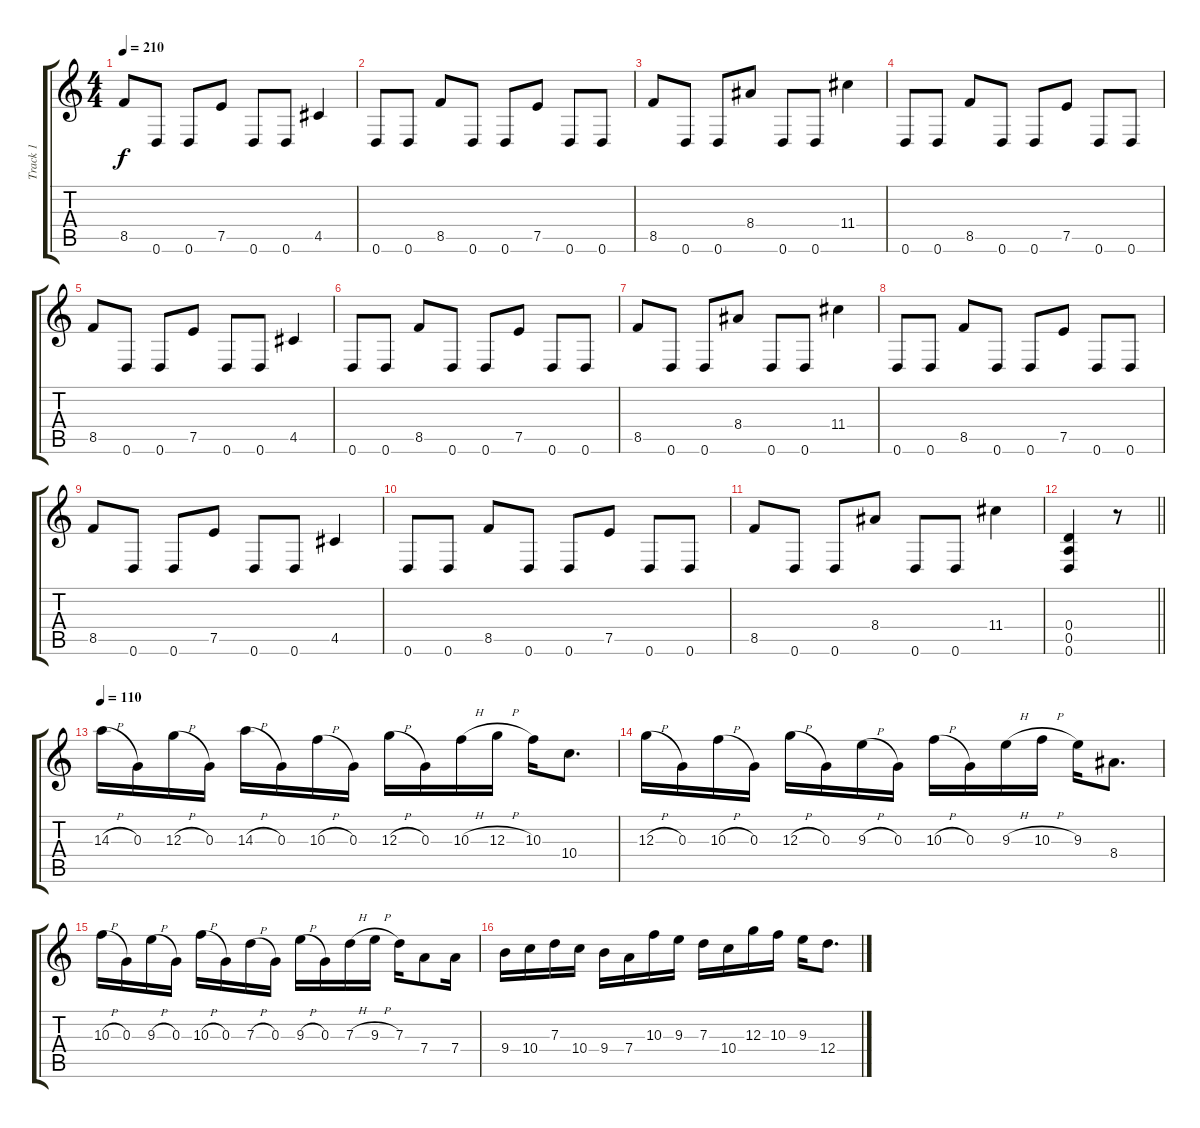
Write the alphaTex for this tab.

\track ("Track 1" "Track 1") {instrument distortionguitar}
\staff {score tabs}
\tuning (E4 B3 G3 D3 A2 D2) {hide}
\ts (4 4)
\tempo 210
\clef g2
\ks c
8.5.8{dy f} 0.6.8 0.6.8 7.5.8 0.6.8 0.6.8 4.5.4 |
0.6.8 0.6.8 8.5.8 0.6.8 0.6.8 7.5.8 0.6.8 0.6.8 |
8.5.8 0.6.8 0.6.8 8.4.8 0.6.8 0.6.8 11.4.4 |
0.6.8 0.6.8 8.5.8 0.6.8 0.6.8 7.5.8 0.6.8 0.6.8 |
8.5.8 0.6.8 0.6.8 7.5.8 0.6.8 0.6.8 4.5.4 |
0.6.8 0.6.8 8.5.8 0.6.8 0.6.8 7.5.8 0.6.8 0.6.8 |
8.5.8 0.6.8 0.6.8 8.4.8 0.6.8 0.6.8 11.4.4 |
0.6.8 0.6.8 8.5.8 0.6.8 0.6.8 7.5.8 0.6.8 0.6.8 |
8.5.8 0.6.8 0.6.8 7.5.8 0.6.8 0.6.8 4.5.4 |
0.6.8 0.6.8 8.5.8 0.6.8 0.6.8 7.5.8 0.6.8 0.6.8 |
8.5.8 0.6.8 0.6.8 8.4.8 0.6.8 0.6.8 11.4.4 |
\barLineRight lightlight
(0.4 0.5 0.6).4 r.8 |
\tempo 110
14.3{h}.16 0.3.16 12.3{h}.16 0.3.16 14.3{h}.16 0.3.16 10.3{h}.16 0.3.16 12.3{h}.16 0.3.16 10.3{h}.16 12.3{h}.16 10.3.16 10.4.8{d} |
12.3{h}.16 0.3.16 10.3{h}.16 0.3.16 12.3{h}.16 0.3.16 9.3{h}.16 0.3.16 10.3{h}.16 0.3.16 9.3{h}.16 10.3{h}.16 9.3.16 8.4.8{d} |
10.3{h}.16 0.3.16 9.3{h}.16 0.3.16 10.3{h}.16 0.3.16 7.3{h}.16 0.3.16 9.3{h}.16 0.3.16 7.3{h}.16 9.3{h}.16 7.3.16 7.4.8 7.4.16 |
9.4.16 10.4.16 7.3.16 10.4.16 9.4.16 7.4.16 10.3.16 9.3.16 7.3.16 10.4.16 12.3.16 10.3.16 9.3.16 12.4.8{d}
